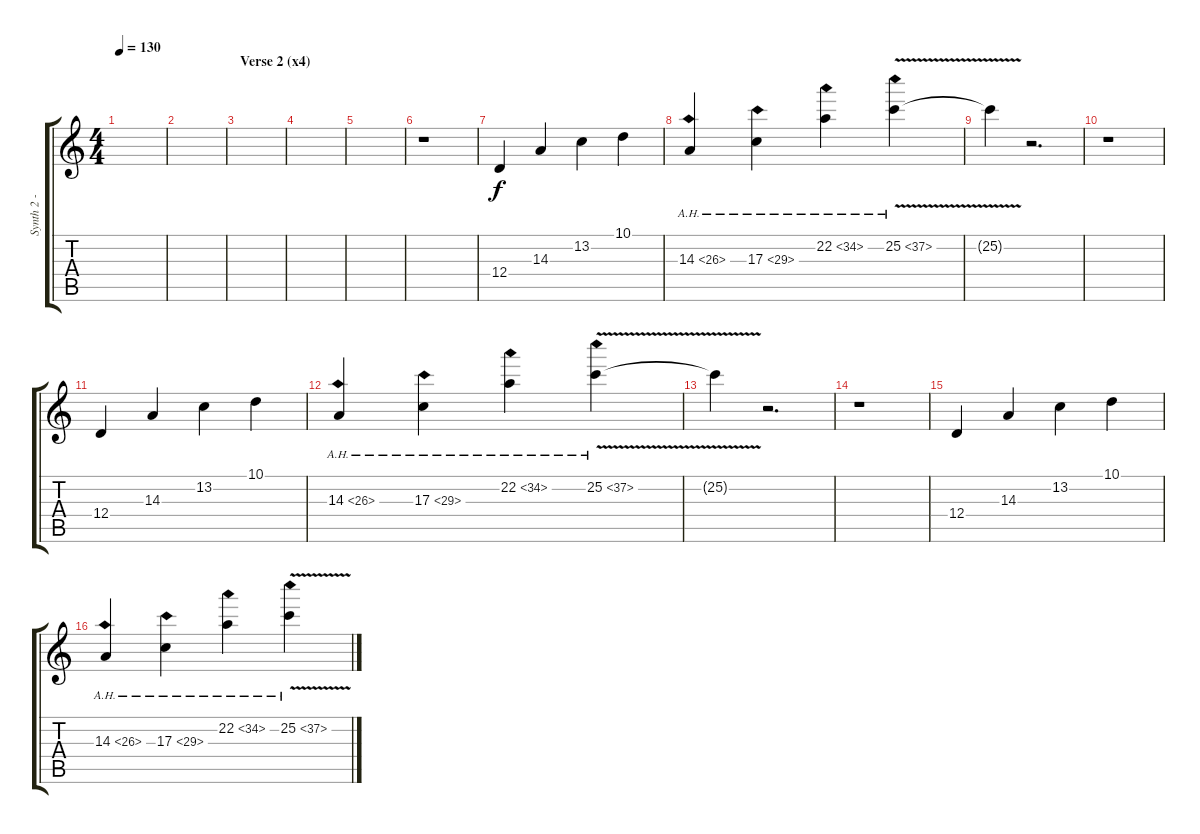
\track ("Synth 2 - arpegios/melodies" "Synth 2 - ") {instrument lead1square}
\staff {score tabs}
\tuning (E4 B3 G3 D3 A2 E2) {hide}
\ts (4 4)
\tempo 130
\clef g2
\ks c
|
|
\section ("" "Verse 2 (x4)")
|
|
|
r.1 |
12.4.4{balance 6} 14.3.4 13.2.4 10.1.4 |
14.3{ah 12}.4 17.3{ah 12}.4 22.2{ah 12}.4 25.2{ah 12 v}.4 |
25.2{t}.4 r.2{d} |
r.1 |
12.4.4{balance 6} 14.3.4 13.2.4 10.1.4 |
14.3{ah 12}.4 17.3{ah 12}.4 22.2{ah 12}.4 25.2{ah 12 v}.4 |
25.2{t}.4 r.2{d} |
r.1 |
12.4.4{balance 6} 14.3.4 13.2.4 10.1.4 |
14.3{ah 12}.4 17.3{ah 12}.4 22.2{ah 12}.4 25.2{ah 12 v}.4
